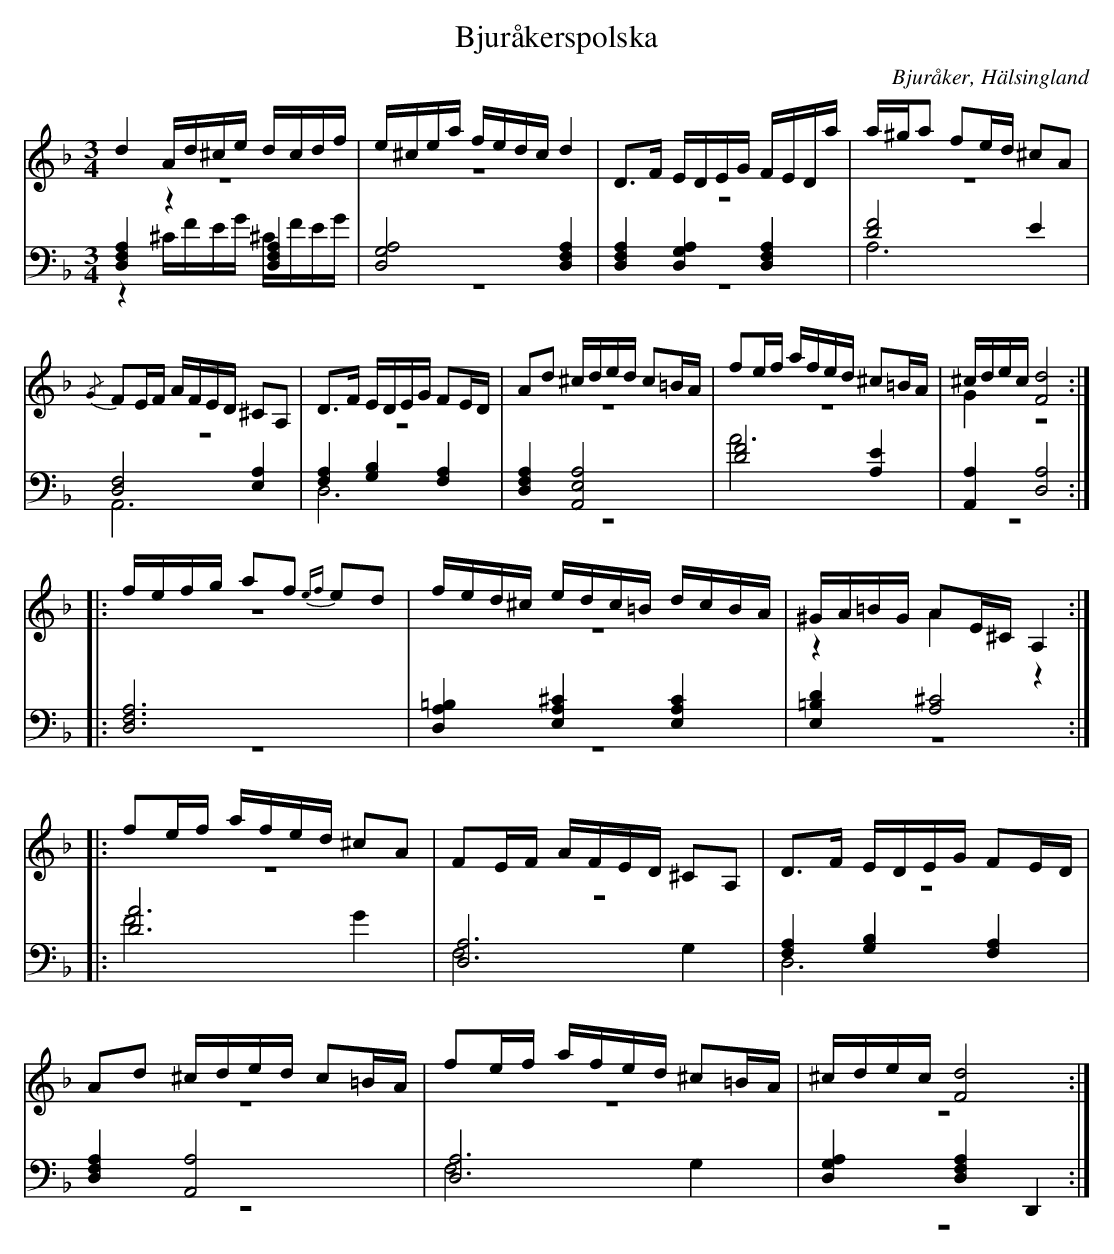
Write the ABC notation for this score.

X:1
T: Bjuråkerspolska
O: Bjuråker, Hälsingland
M: 3/4
L: 1/16
K: Dm
V:1
V:2 merge
V:3
V:4 merge
V:1
d4 Ad^ce dcdf |e^cea fedc d4|D2>F2 EDEG FEDa|a^ga2 f2ed ^c2A2|
{/G}F2EF AFED ^C2A,2|D2>F2 EDEG F2ED|A2d2 ^cded c2=BA|f2ef afed ^c2=BA|^cdec [F8d8]:|
|:fefg a2f2 {ef}e2d2 |fed^c edc=B dcBA|^GA=BG A2E^C A,4:|
|:f2ef afed ^c2A2|F2EF AFED ^C2A,2|D2>F2 EDEG F2ED|
A2d2 ^cded c2=BA|f2ef afed ^c2=BA|^cdec [F8d8]:|
V:2
z12|z12|z12|z12|
z12|z12|z12|z12|G4 z8:|
|:z12|z12|z4 A4 z4:|
|:z12|z12|z12|
z12|z12|z12:|
V:3 clef=bass
[D,4F,4A,4] z4 [D,4F,4A,4]|[D,8G,8A,8] [D,4F,4A,4]|[D,4F,4A,4] [D,4G,4A,4] [D,4F,4A,4]|[D8F8] E4|
[D,8F,8] [E,4A,4]|[F,4A,4] [G,4B,4] [F,4A,4]|[D,4F,4A,4] [A,,8E,8A,8]|[D8F8] [A,4E4]|[A,,4A,4] [D,8A,8]:|
|:[D,12F,12A,12]|[D,4A,4=B,4] [E,4A,4^C4] [E,4A,4C4]|[E,4=B,4D4] [A,8^C8]:|
|:[D12A12]|[D,12A,12]|[F,4A,4] [G,4B,4] [F,4A,4]|
[D,4F,4A,4] [A,,8A,8]|[D,12A,12]|[D,4G,4A,4] [D,4F,4A,4] D,,4:|
V:4 clef=bass
z4 ^CFEG ^CFEG|z12|z12|A,12|
A,,12|D,12|z12|A12|z12:|
|:z12|z12|z12:|
|:F8 G4|F,8 G,4|D,12|
z12|F,8 G,4|z12:|
